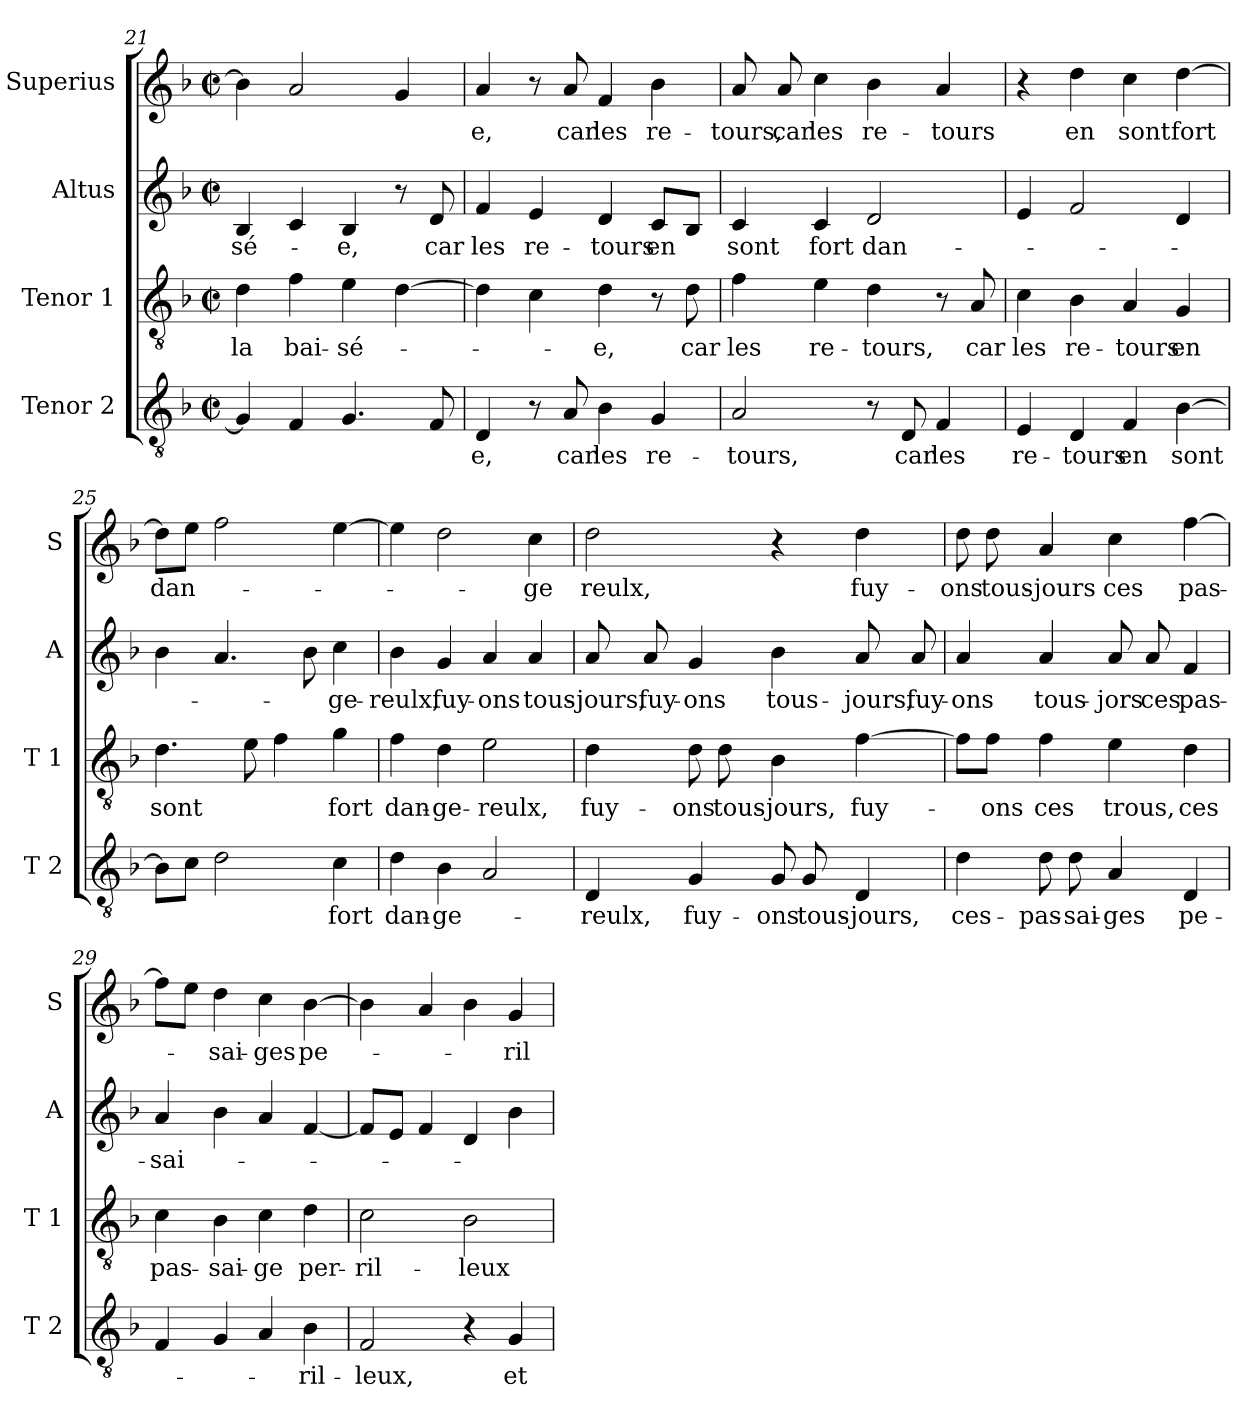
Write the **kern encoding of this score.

**kern	**text	**kern	**text	**kern	**text	**kern	**text
*part4	*part4	*part3	*part3	*part2	*part2	*part1	*part1
*staff4	*staff4	*staff3	*staff3	*staff2	*staff2	*staff1	*staff1
*I"Tenor 2	*	*I"Tenor 1	*	*I"Altus	*	*I"Superius	*
*I'T 2	*	*I'T 1	*	*I'A	*	*I'S	*
!!LO:LB:g=z
*clefGv2	*	*clefGv2	*	*clefG2	*	*clefG2	*
*k[b-]	*	*k[b-]	*	*k[b-]	*	*k[b-]	*
*F:	*	*F:	*	*F:	*	*F:	*
*M2/2	*	*M2/2	*	*M2/2	*	*M2/2	*
*met(c|)	*	*met(c|)	*	*met(c|)	*	*met(c|)	*
=21	=21	=21	=21	=21	=21	=21	=21
4G/]	.	4d\	la	4B-/	-sé-	4b-\]	.
4F/	.	4f\	bai-	4c/	.	2a/	.
4.G/	.	4e\	-sé-	4B-/	-e,	.	.
.	.	[4d\	.	8r	.	4g/	.
8F/	.	.	.	8d/	car	.	.
=22	=22	=22	=22	=22	=22	=22	=22
4D/	-e,	4d\]	.	4f/	les	4a/	-e,
8r	.	4c\	.	4e/	re-	8r	.
8A/	car	.	.	.	.	8a/	car
4B-\	les	4d\	-e,	4d/	-tours	4f/	les
4G/	re-	8r	.	8c/L	en	4b-\	re-
.	.	8d\	car	8B-/J	.	.	.
=23	=23	=23	=23	=23	=23	=23	=23
2A/	-tours,	4f\	les	4c/	sont	8a/	-tours,
.	.	.	.	.	.	8a/	car
.	.	4e\	re-	4c/	fort	4cc\	les
8r	.	4d\	-tours,	2d/	dan-	4b-\	re-
8D/	car	.	.	.	.	.	.
4F/	les	8r	.	.	.	4a/	-tours
.	.	8A/	car	.	.	.	.
=24	=24	=24	=24	=24	=24	=24	=24
4E/	re-	4c\	les	4e/	.	4r	.
4D/	-tours	4B-\	re-	2f/	.	4dd\	en
4F/	en	4A/	-tours	.	.	4cc\	sont
[4B-\	sont	4G/	en	4d/	.	[4dd\	fort
!!LO:PB:g=z
=25	=25	=25	=25	=25	=25	=25	=25
8B-\L]	.	4.d\	sont	4b-\	.	8dd\L]	dan-
8c\J	.	.	.	.	.	8ee\J	.
2d\	.	.	.	4.a/	.	2ff\	.
.	.	8e\	.	.	.	.	.
.	.	4f\	.	.	.	.	.
.	.	.	.	8b-\	.	.	.
4c\	fort	4g\	fort	4cc\	-ge-	[4ee\	.
=26	=26	=26	=26	=26	=26	=26	=26
4d\	dan-	4f\	dan-	4b-\	-reulx,	4ee\]	.
4B-\	-ge-	4d\	-ge-	4g/	fuy-	2dd\	.
2A/	.	2e\	-reulx,	4a/	-ons	.	.
.	.	.	.	4a/	tous-	4cc\	-ge
=27	=27	=27	=27	=27	=27	=27	=27
4D/	-reulx,	4d\	fuy-	8a/	-jours,	2dd\	reulx,
.	.	.	.	8a/	fuy-	.	.
4G/	fuy-	8d\	-ons	4g/	-ons	.	.
.	.	8d\	tous-	.	.	.	.
8G/	-ons	4B-\	-jours,	4b-\	tous-	4r	.
8G/	tous-	.	.	.	.	.	.
4D/	-jours,	[4f\	fuy-	8a/	-jours,	4dd\	fuy-
.	.	.	.	8a/	fuy-	.	.
=28	=28	=28	=28	=28	=28	=28	=28
4d\	ces-	8f\L]	.	4a/	-ons	8dd\	-ons
.	.	8f\J	-ons	.	.	8dd\	tous-
8d\	-pas-	4f\	ces	4a/	tous-	4a/	-jours
8d\	-sai-	.	.	.	.	.	.
4A/	-ges	4e\	trous,	8a/	-jors	4cc\	ces
.	.	.	.	8a/	ces	.	.
4D/	pe-	4d\	ces	4f/	pas-	[4ff\	pas-
!!LO:LB:g=z
=29	=29	=29	=29	=29	=29	=29	=29
4F/	.	4c\	pas-	4a/	-sai-	8ff\L]	.
.	.	.	.	.	.	8ee\J	.
4G/	.	4B-\	-sai-	4b-\	.	4dd\	-sai-
4A/	.	4c\	-ge	4a/	.	4cc\	-ges
4B-\	-ril-	4d\	per-	[4f/	.	[4b-\	pe-
=30	=30	=30	=30	=30	=30	=30	=30
2F/	-leux,	2c\	-ril-	8f/L]	.	4b-\]	.
.	.	.	.	8e/J	.	.	.
.	.	.	.	4f/	.	4a/	.
4r	.	2B-\	-leux	4d/	.	4b-\	.
4G/	et	.	.	4b-\	.	4g/	-ril-
=	=	=	=	=	=	=	=
*-	*-	*-	*-	*-	*-	*-	*-
